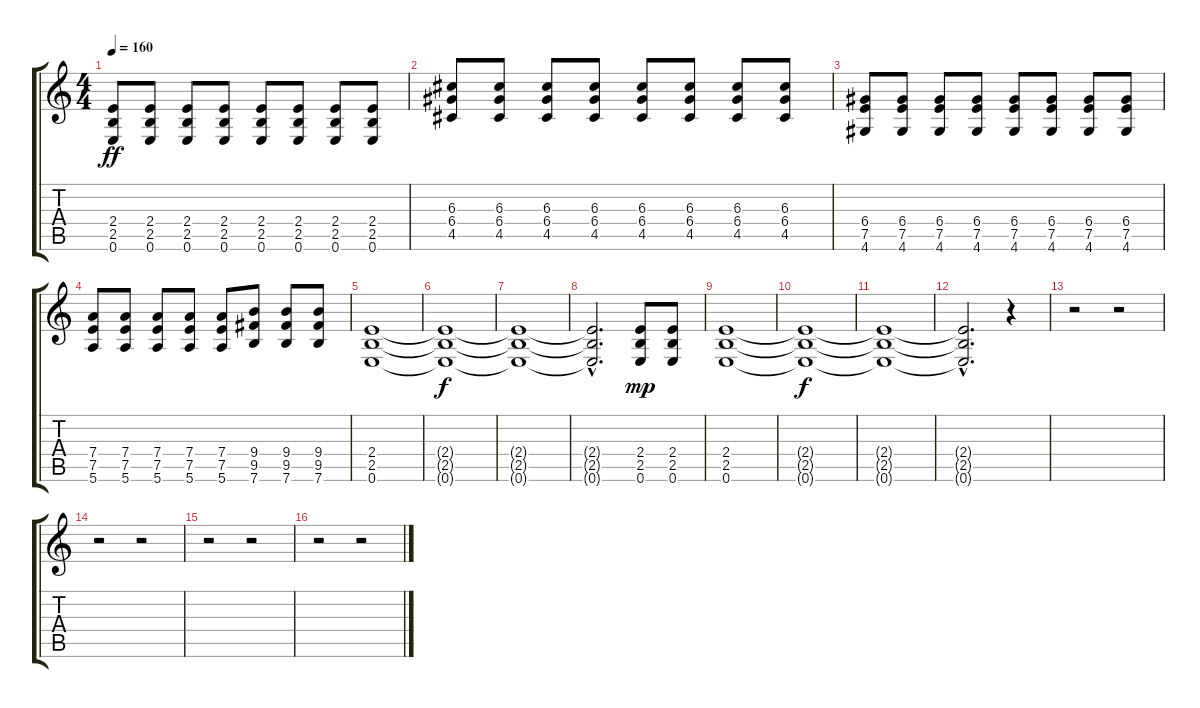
\track "" {instrument distortionguitar}
\staff {score tabs}
\tuning (E4 B3 G3 D3 A2 E2) {hide}
\ts (4 4)
\tempo 160
\clef g2
\ks c
(2.4 2.5 0.6).8{dy ff} (2.4 2.5 0.6).8 (2.4 2.5 0.6).8 (2.4 2.5 0.6).8 (2.4 2.5 0.6).8 (2.4 2.5 0.6).8 (2.4 2.5 0.6).8 (2.4 2.5 0.6).8 |
(6.3 6.4 4.5).8 (6.3 6.4 4.5).8 (6.3 6.4 4.5).8 (6.3 6.4 4.5).8 (6.3 6.4 4.5).8 (6.3 6.4 4.5).8 (6.3 6.4 4.5).8 (6.3 6.4 4.5).8 |
(6.4 7.5 4.6).8 (6.4 7.5 4.6).8 (6.4 7.5 4.6).8 (6.4 7.5 4.6).8 (6.4 7.5 4.6).8 (6.4 7.5 4.6).8 (6.4 7.5 4.6).8 (6.4 7.5 4.6).8 |
(7.4 7.5 5.6).8 (7.4 7.5 5.6).8 (7.4 7.5 5.6).8 (7.4 7.5 5.6).8 (7.4 7.5 5.6).8 (9.4 9.5 7.6).8 (9.4 9.5 7.6).8 (9.4 9.5 7.6).8 |
(2.4 2.5 0.6).1{volume 0} |
(2.4{t} 2.5{t} 0.6{t}).1{dy f} |
(2.4{t} 2.5{t} 0.6{t}).1 |
(2.4{hac t} 2.5{hac t} 0.6{hac t}).2{d} (2.4 2.5 0.6).8{dy mp volume 16} (2.4 2.5 0.6).8 |
(2.4 2.5 0.6).1{volume 0} |
(2.4{t} 2.5{t} 0.6{t}).1{dy f} |
(2.4{t} 2.5{t} 0.6{t}).1 |
(2.4{hac t} 2.5{hac t} 0.6{hac t}).2{d} r.4 |
r.2 r.2 |
r.2 r.2 |
r.2 r.2 |
r.2 r.2
